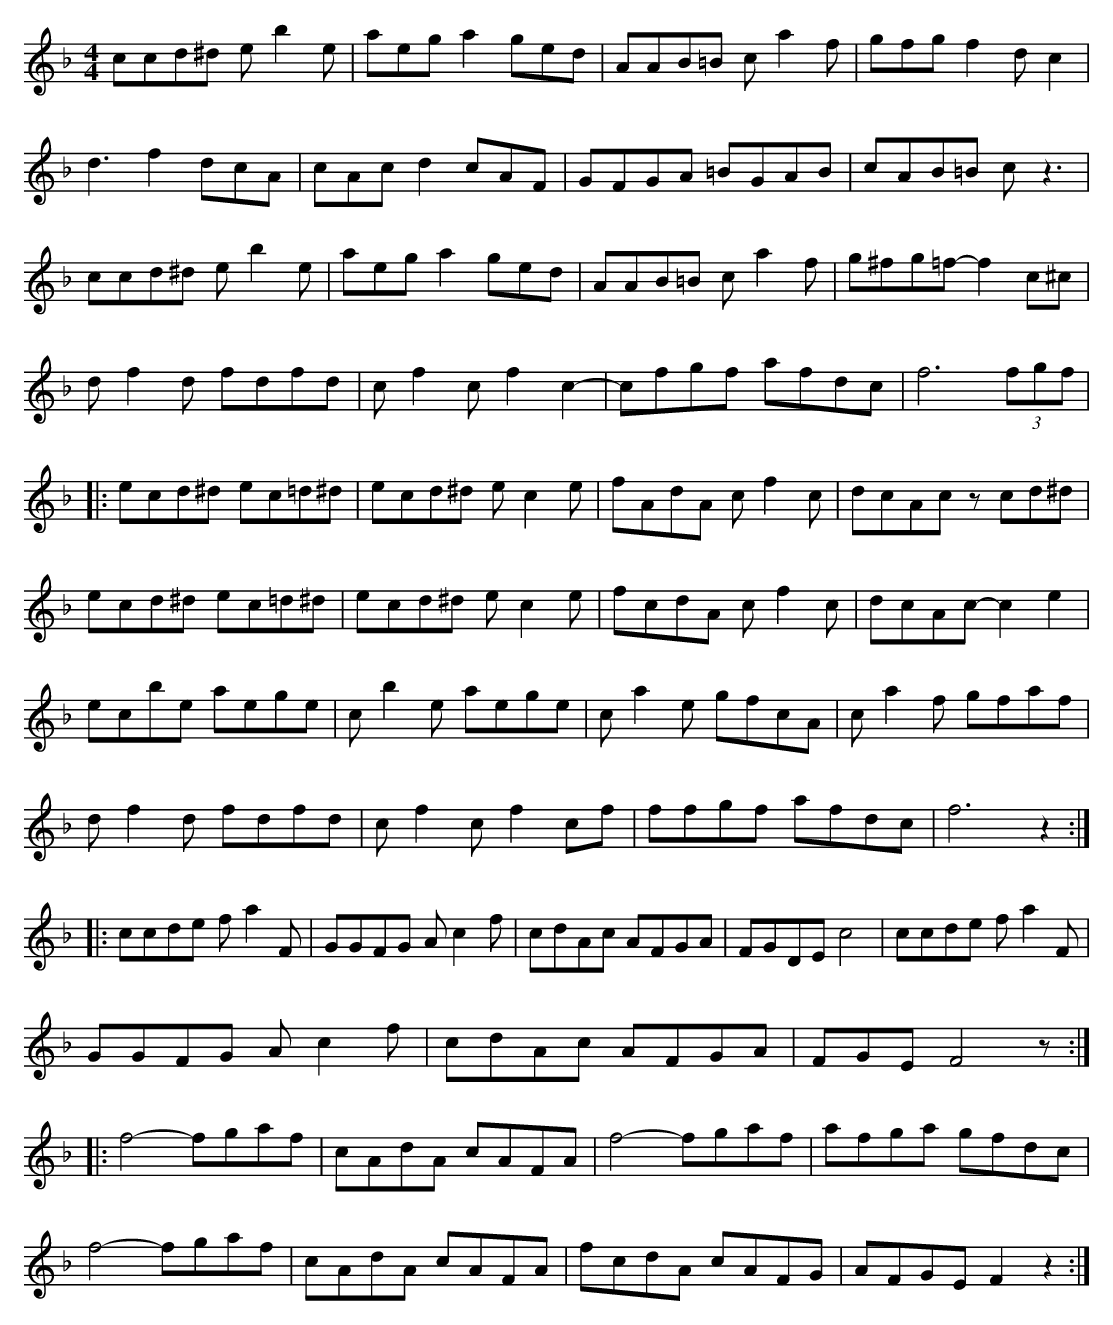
X:1
M:4/4
K:F
 ccd^d e b2 e|aeg a2 ged| AAB=B c a2 f|gfg f2 d c2|
d3 f2 dcA|cAc d2 cAF|GFGA =BGAB|cAB=B c z3|
ccd^d e b2 e|aeg a2 ged|AAB=B c a2 f|g^fg=f- f2 c^c|
d f2 d fdfd|c f2 c f2 c2-|cfgf afdc|f6 (3fgf|
|:ecd^d ec=d^d|ecd^d e c2 e|fAdA c f2 c|dcAc z cd^d|
ecd^d ec=d^d|ecd^d e c2 e|fcdA c f2 c|dcAc- c2 e2|
ecbe aege|c b2 e aege|c a2 e gfcA|c a2 f gfaf|
d f2 d fdfd|c f2 c f2 cf|ffgf afdc|f6 z2:|
|:ccde f a2 F|GGFG A c2 f|cdAc AFGA|FGDE c4|ccde f a2 F|
GGFG A c2 f|cdAc AFGA|FGE F4 z:|
|:f4- fgaf|cAdA cAFA|f4- fgaf|afga gfdc|
f4- fgaf|cAdA cAFA|fcdA cAFG|AFGE F2 z2:|
